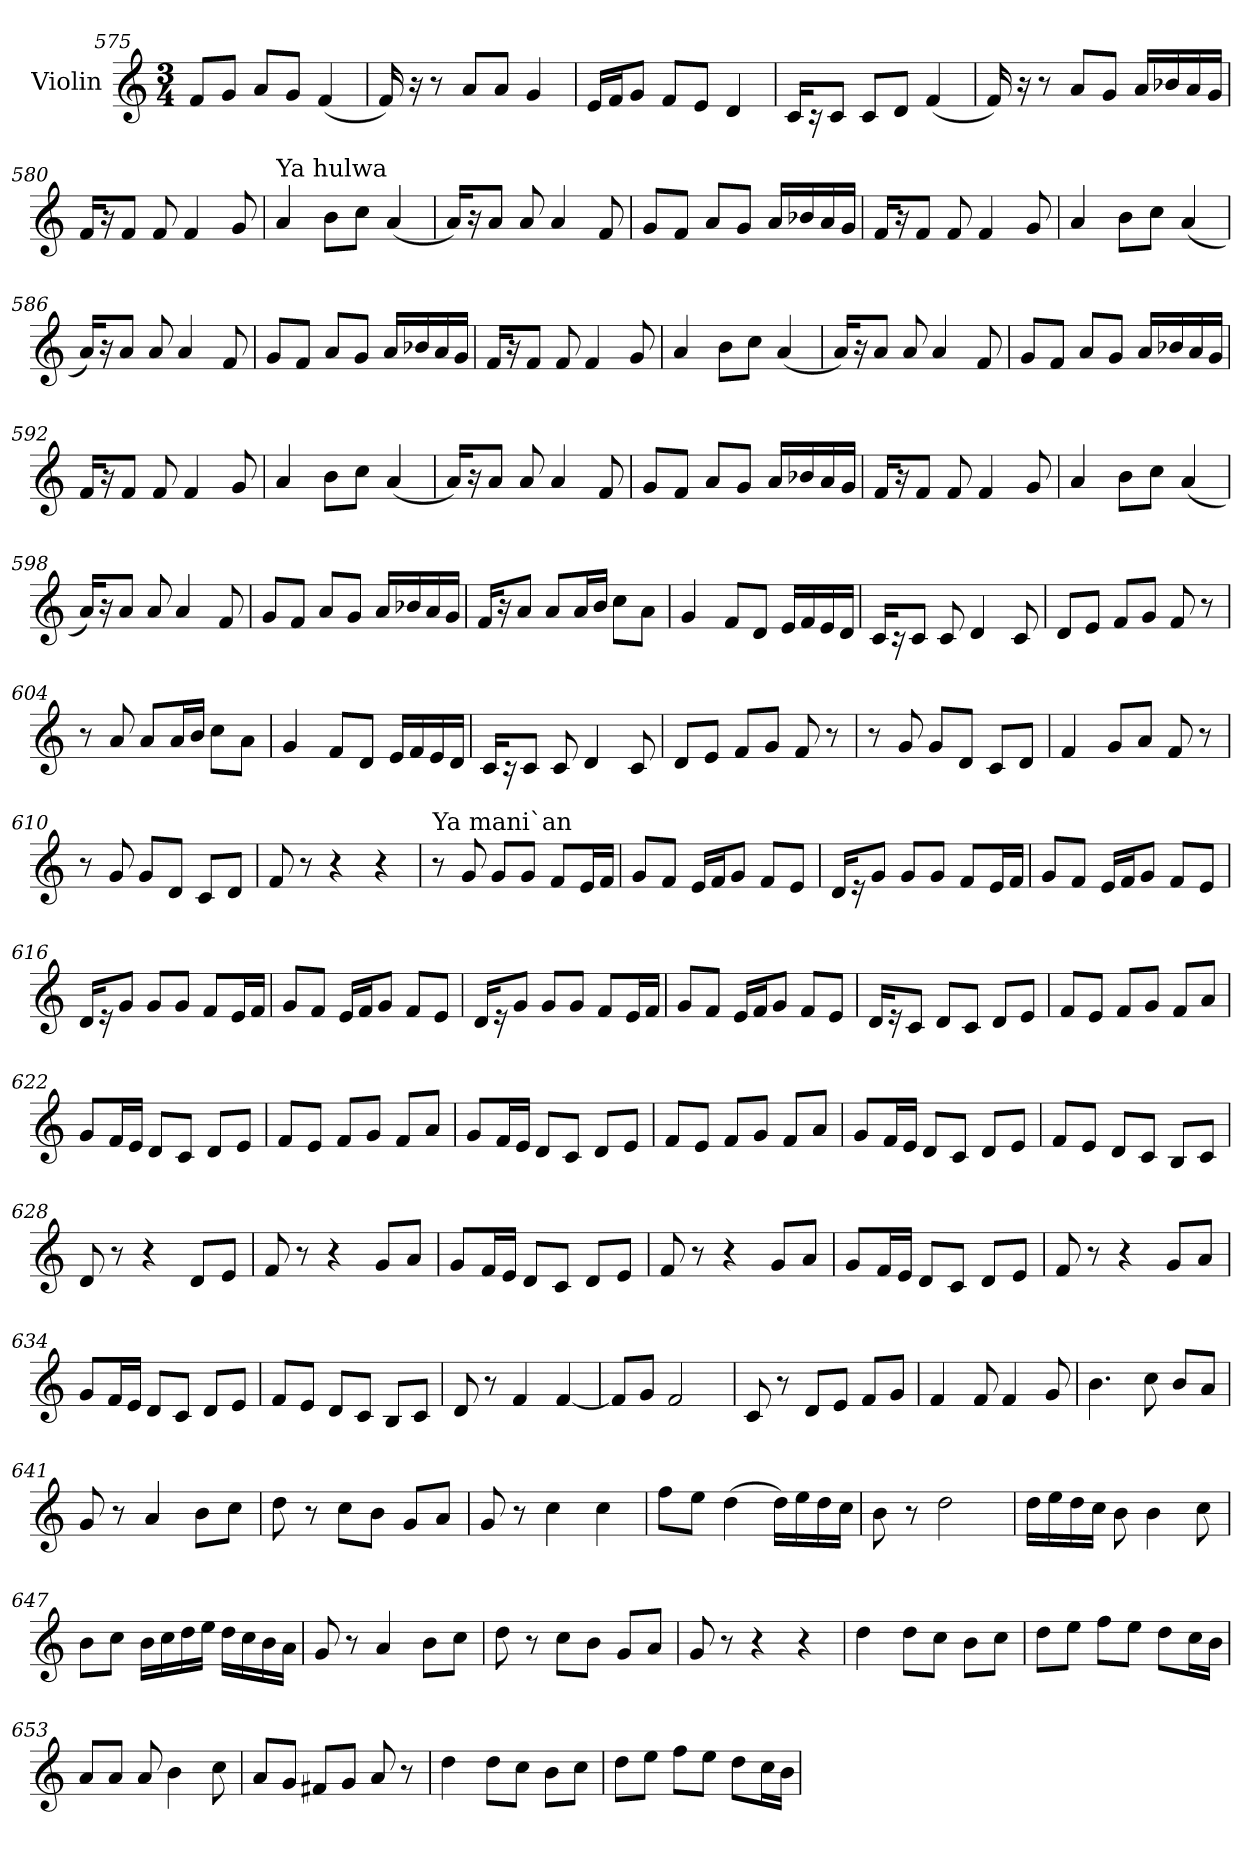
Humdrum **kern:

**kern
*part1
*staff1
*I"Violin
*clefG2
*k[]
*M3/4
=575
8f/L
8g/J
8a/L
8g/J
(<4f/
=576
16f/)
16r
8r
8a/L
8a/J
4g/
!!LO:LB:g=z
=577
16e/LL
16f/J
8g/J
8f/L
8e/J
4d/
=578
16c/KL
16r
8c/J
8c/L
8d/J
(<4f/
=579
16f/)
16r
8r
8a/L
8g/J
16a/LL
16b-X/
16a/
16g/JJ
=580
16f/KL
16r
8f/J
8f/
4f/
8g/
=581
!LO:TX:a:t=Ya hulwa
4a/
8b\L
8cc\J
(<4a/
!!LO:LB:g=z
=582
16a/KL)
16r
8a/J
8a/
4a/
8f/
=583
8g/L
8f/J
8a/L
8g/J
16a/LL
16b-X/
16a/
16g/JJ
=584
16f/KL
16r
8f/J
8f/
4f/
8g/
=585
4a/
8b\L
8cc\J
(<4a/
=586
16a/KL)
16r
8a/J
8a/
4a/
8f/
!!LO:LB:g=z
=587
8g/L
8f/J
8a/L
8g/J
16a/LL
16b-X/
16a/
16g/JJ
=588
16f/KL
16r
8f/J
8f/
4f/
8g/
=589
4a/
8b\L
8cc\J
(<4a/
=590
16a/KL)
16r
8a/J
8a/
4a/
8f/
=591
8g/L
8f/J
8a/L
8g/J
16a/LL
16b-X/
16a/
16g/JJ
!!LO:LB:g=z
=592
16f/KL
16r
8f/J
8f/
4f/
8g/
=593
4a/
8b\L
8cc\J
(<4a/
=594
16a/KL)
16r
8a/J
8a/
4a/
8f/
=595
8g/L
8f/J
8a/L
8g/J
16a/LL
16b-X/
16a/
16g/JJ
=596
16f/KL
16r
8f/J
8f/
4f/
8g/
=597
4a/
8b\L
8cc\J
(<4a/
!!LO:PB:g=z
=598
16a/KL)
16r
8a/J
8a/
4a/
8f/
=599
8g/L
8f/J
8a/L
8g/J
16a/LL
16b-X/
16a/
16g/JJ
=600
16f/KL
16r
8a/J
8a/L
16a/L
16b/JJ
8cc\L
8a\J
=601
4g/
8f/L
8d/J
16e/LL
16f/
16e/
16d/JJ
=602
16c/KL
16r
8c/J
8c/
4d/
8c/
!!LO:LB:g=z
=603
8d/L
8e/J
8f/L
8g/J
8f/
8r
=604
8r
8a/
8a/L
16a/L
16b/JJ
8cc\L
8a\J
=605
4g/
8f/L
8d/J
16e/LL
16f/
16e/
16d/JJ
=606
16c/KL
16r
8c/J
8c/
4d/
8c/
=607
8d/L
8e/J
8f/L
8g/J
8f/
8r
!!LO:LB:g=z
=608
8r
8g/
8g/L
8d/J
8c/L
8d/J
=609
4f/
8g/L
8a/J
8f/
8r
=610
8r
8g/
8g/L
8d/J
8c/L
8d/J
=611
8f/
8r
4r
4r
=612
!LO:TX:a:t=Ya mani`an
8r
8g/
8g/L
8g/J
8f/L
16e/L
16f/JJ
=613
8g/L
8f/J
16e/LL
16f/J
8g/J
8f/L
8e/J
!!LO:LB:g=z
=614
16d/KL
16r
8g/J
8g/L
8g/J
8f/L
16e/L
16f/JJ
=615
8g/L
8f/J
16e/LL
16f/J
8g/J
8f/L
8e/J
=616
16d/KL
16r
8g/J
8g/L
8g/J
8f/L
16e/L
16f/JJ
=617
8g/L
8f/J
16e/LL
16f/J
8g/J
8f/L
8e/J
=618
16d/KL
16r
8g/J
8g/L
8g/J
8f/L
16e/L
16f/JJ
!!LO:LB:g=z
=619
8g/L
8f/J
16e/LL
16f/J
8g/J
8f/L
8e/J
=620
16d/KL
16r
8c/J
8d/L
8c/J
8d/L
8e/J
=621
8f/L
8e/J
8f/L
8g/J
8f/L
8a/J
=622
8g/L
16f/L
16e/JJ
8d/L
8c/J
8d/L
8e/J
=623
8f/L
8e/J
8f/L
8g/J
8f/L
8a/J
=624
8g/L
16f/L
16e/JJ
8d/L
8c/J
8d/L
8e/J
!!LO:LB:g=z
=625
8f/L
8e/J
8f/L
8g/J
8f/L
8a/J
=626
8g/L
16f/L
16e/JJ
8d/L
8c/J
8d/L
8e/J
=627
8f/L
8e/J
8d/L
8c/J
8B/L
8c/J
=628
8d/
8r
4r
8d/L
8e/J
=629
8f/
8r
4r
8g/L
8a/J
=630
8g/L
16f/L
16e/JJ
8d/L
8c/J
8d/L
8e/J
!!LO:LB:g=z
=631
8f/
8r
4r
8g/L
8a/J
=632
8g/L
16f/L
16e/JJ
8d/L
8c/J
8d/L
8e/J
=633
8f/
8r
4r
8g/L
8a/J
=634
8g/L
16f/L
16e/JJ
8d/L
8c/J
8d/L
8e/J
=635
8f/L
8e/J
8d/L
8c/J
8B/L
8c/J
=636
8d/
8r
4f/
[4f/
!!LO:LB:g=z
=637
8f/L]
8g/J
2f/
=638
8c/
8r
8d/L
8e/J
8f/L
8g/J
=639
4f/
8f/
4f/
8g/
=640
4.b\
8cc\
8b/L
8a/J
=641
8g/
8r
4a/
8b\L
8cc\J
=642
8dd\
8r
8cc\L
8b\J
8g/L
8a/J
!!LO:PB:g=z
=643
8g/
8r
4cc\
4cc\
=644
8ff\L
8ee\J
(>4dd\
16dd\LL)
16ee\
16dd\
16cc\JJ
=645
8b\
8r
2dd\
=646
16dd\LL
16ee\
16dd\
16cc\JJ
8b\
4b\
8cc\
=647
8b\L
8cc\J
16b\LL
16cc\
16dd\
16ee\JJ
16dd\LL
16cc\
16b\
16a\JJ
=648
8g/
8r
4a/
8b\L
8cc\J
!!LO:LB:g=z
=649
8dd\
8r
8cc\L
8b\J
8g/L
8a/J
=650
8g/
8r
4r
4r
=651
4dd\
8dd\L
8cc\J
8b\L
8cc\J
=652
8dd\L
8ee\J
8ff\L
8ee\J
8dd\L
16cc\L
16b\JJ
=653
8a/L
8a/J
8a/
4b\
8cc\
=654
8a/L
8g/J
8f#X/L
8g/J
8a/
8r
!!LO:LB:g=z
=655
4dd\
8dd\L
8cc\J
8b\L
8cc\J
=656
8dd\L
8ee\J
8ff\L
8ee\J
8dd\L
16cc\L
16b\JJ
=
*-
